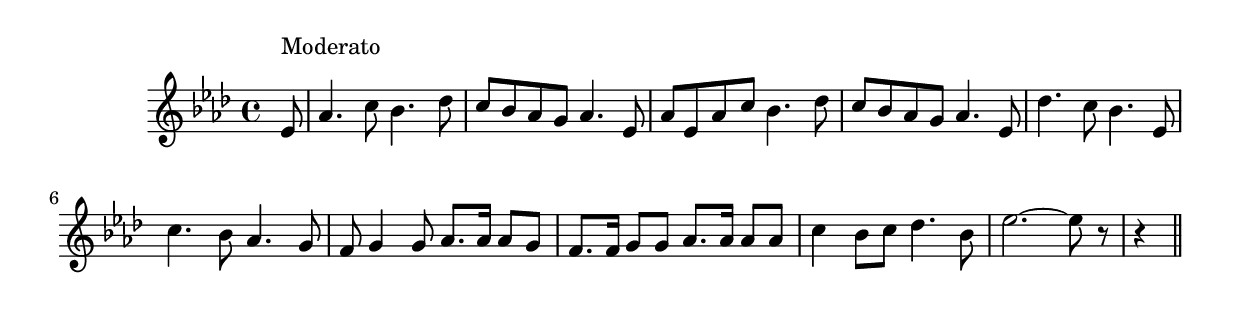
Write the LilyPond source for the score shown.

\version "2.14.0"
%{\header {
  title = "Chant de Sion"
  composer = "Darius Milhaud"
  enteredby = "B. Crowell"
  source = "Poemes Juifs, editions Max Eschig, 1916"
}%}
\score{{\key as \major
\time 4/4
%{\tempo 4=70
%}\relative c' {
  \partial 8
  es8^\markup{\column { "Moderato" " " }} |
  as4. c8 bes4. des8 | c8 bes as g   as4. es8 | as8 es as c  bes4. des8 | c8 bes as g   as4. es8 | des'4. c8 bes4. es,8 |
  c'4. bes8 as4. g8 | f8 g4 g8 as8. as16 as8 g | f8. f16 g8 g as8. as16 as8 as | c4 bes8 c des4. bes8 | es2.~ es8 r8 r4
  \bar "||"
}

}}